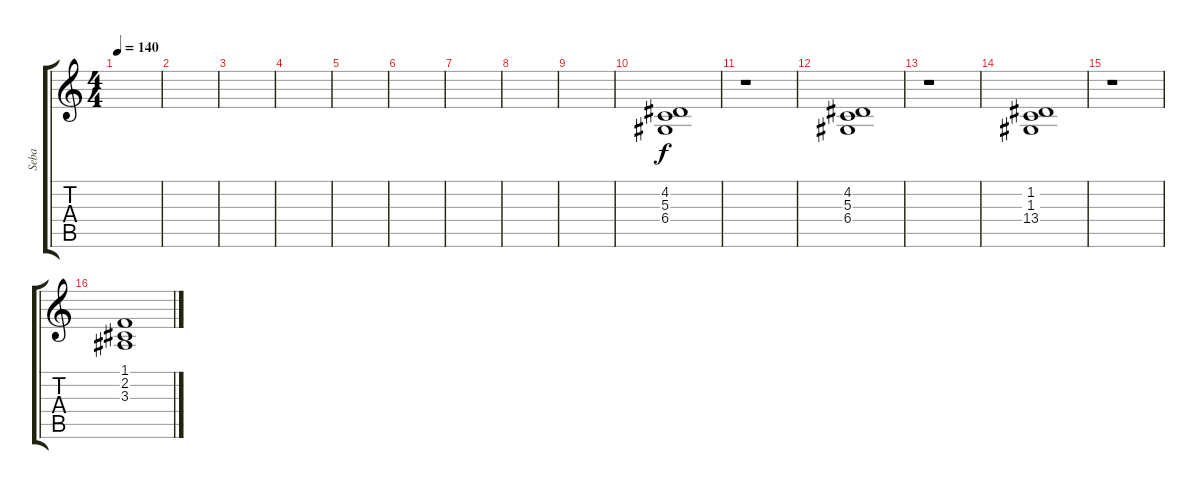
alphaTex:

\track ("Seba" "Seba") {instrument acousticgrandpiano}
\staff {score tabs}
\tuning (E4 B3 G3 D3 A2 E2) {hide}
\ts (4 4)
\tempo 140
\clef g2
\ks c
|
|
|
|
|
|
|
|
|
(4.2 5.3 6.4).1 |
r.1 |
(4.2 5.3 6.4).1 |
r.1 |
(1.2 1.3 13.4).1 |
r.1 |
(1.1 2.2 3.3).1
